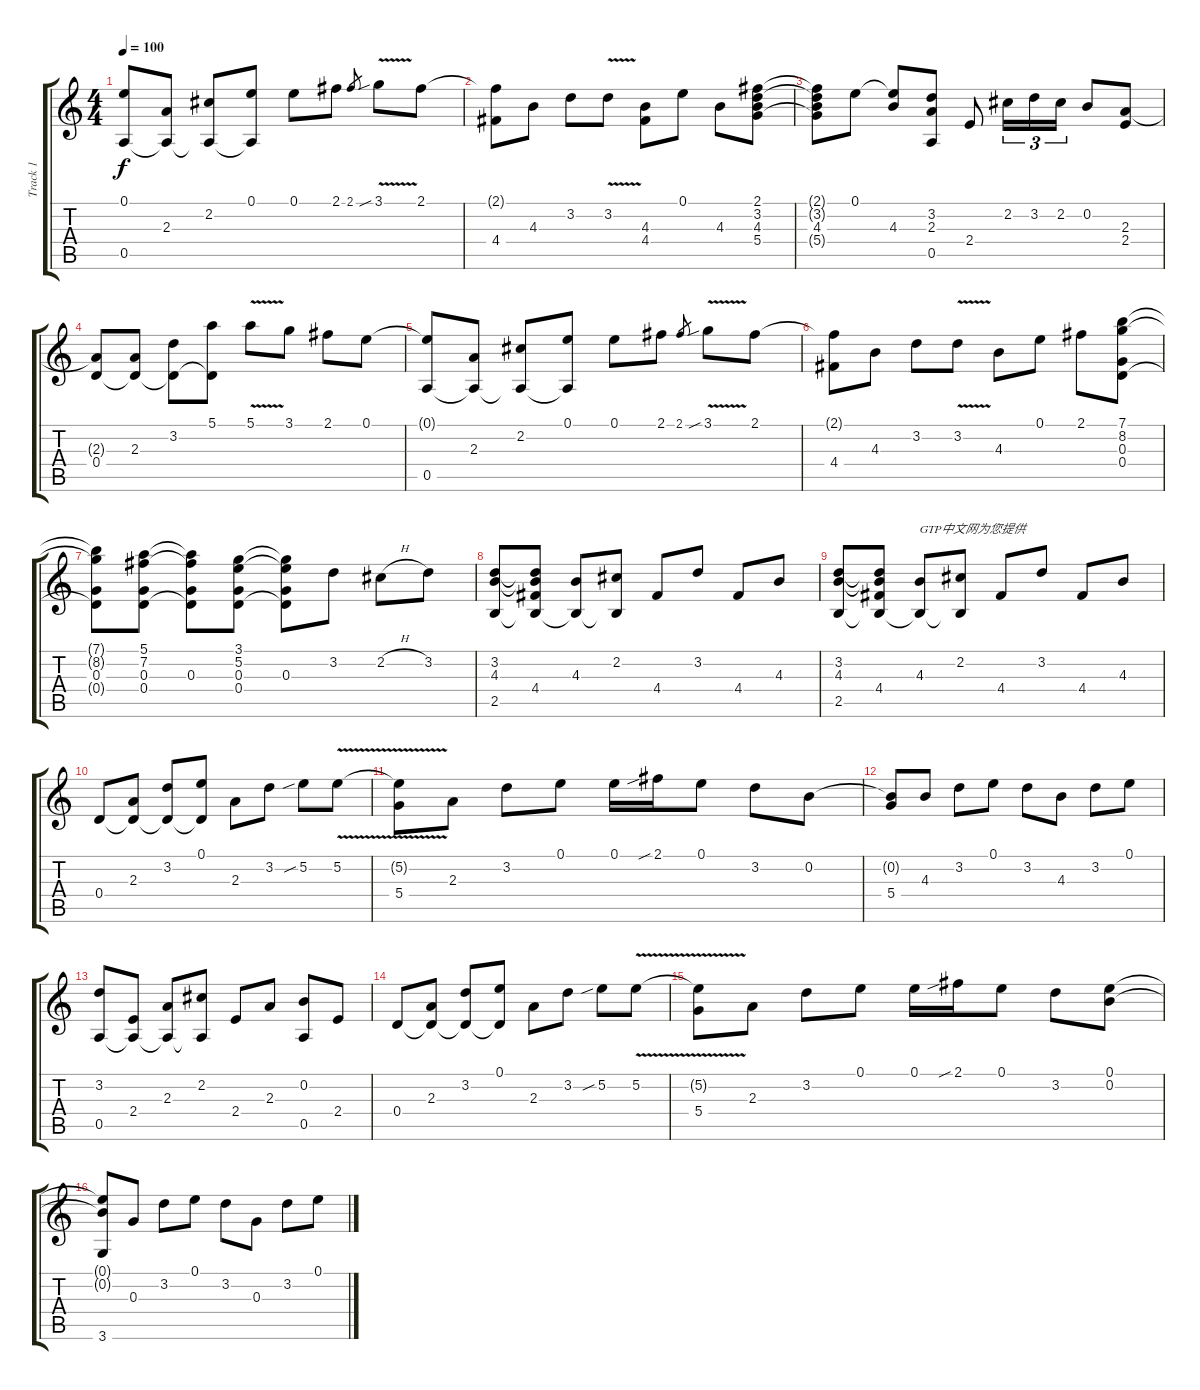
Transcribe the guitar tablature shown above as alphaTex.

\track ("Track 1" "Track 1") {instrument acousticguitarsteel}
\staff {score tabs}
\tuning (E4 B3 G3 D3 A2 E2) {hide}
\ts (4 4)
\tempo 100
\clef g2
\ks c
(0.1{t} 0.5).8{dy f} (2.3 0.5{t}).8 (2.2 0.5{t}).8 (0.1 0.5{t}).8 0.1.8 2.1.8 2.1.8{gr} 3.1{v sib}.8 2.1.8 |
(2.1{t} 4.4).8 4.3.8 3.2.8 3.2{v}.8 (4.3 4.4).8 0.1.8 4.3.8 (2.1 3.2 4.3 5.4).8 |
(2.1{t} 3.2{t} 4.3 5.4{t}).8 0.1.8 (0.1{t} 4.3).8 (3.2 2.3 0.5).8 2.4.8 2.2.16{tu (3 2)} 3.2.16{tu (3 2)} 2.2.16{tu (3 2)} 0.2.8 (2.3 2.4).8 |
(2.3{t} 0.4).8 (2.3 0.4{t}).8 (3.2 0.4{t}).8 (5.1 0.4{t}).8 5.1{v}.8 3.1.8 2.1.8 0.1.8 |
(0.1{t} 0.5).8 (2.3 0.5{t}).8 (2.2 0.5{t}).8 (0.1 0.5{t}).8 0.1.8 2.1.8 2.1.8{gr} 3.1{v sib}.8 2.1.8 |
(2.1{t} 4.4).8 4.3.8 3.2.8 3.2{v}.8 4.3.8 0.1.8 2.1.8 (7.1 8.2 0.3 0.4).8 |
(7.1{t} 8.2{t} 0.3 0.4{t}).8 (5.1 7.2 0.3 0.4).8 (5.1{t} 7.2{t} 0.3 0.4{t}).8 (3.1 5.2 0.3 0.4).8 (3.1{t} 5.2{t} 0.3 0.4{t}).8 3.2.8 2.2{h}.8 3.2.8 |
(3.2 4.3 2.5).8 (3.2{t} 4.3{t} 4.4 2.5{t}).8 (4.3 2.5{t}).8 (2.2 2.5{t}).8 4.4.8 3.2.8 4.4.8 4.3.8 |
(3.2 4.3 2.5).8 (3.2{t} 4.3{t} 4.4 2.5{t}).8 (4.3 2.5{t}).8{txt "GTP中文网为您提供"} (2.2 2.5{t}).8 4.4.8 3.2.8 4.4.8 4.3.8 |
0.4.8 (2.3 0.4{t}).8 (3.2 0.4{t}).8 (0.1 0.4{t}).8 2.3.8 3.2.8 5.2{sib}.8 5.2{v}.8 |
(5.2{t} 5.4).8 2.3.8 3.2.8 0.1.8 0.1.16 2.1{sib}.16 0.1.8 3.2.8 0.2.8 |
(0.2{t} 5.4).8 4.3.8 3.2.8 0.1.8 3.2.8 4.3.8 3.2.8 0.1.8 |
(3.2 0.5).8 (2.4 0.5{t}).8 (2.3 0.5{t}).8 (2.2 0.5{t}).8 2.4.8 2.3.8 (0.2 0.5).8 2.4.8 |
0.4.8 (2.3 0.4{t}).8 (3.2 0.4{t}).8 (0.1 0.4{t}).8 2.3.8 3.2.8 5.2{sib}.8 5.2{v}.8 |
(5.2{t} 5.4).8 2.3.8 3.2.8 0.1.8 0.1.16 2.1{sib}.16 0.1.8 3.2.8 (0.1 0.2).8 |
(0.1{t} 0.2{t} 3.6).8 0.3.8 3.2.8 0.1.8 3.2.8 0.3.8 3.2.8 0.1.8
